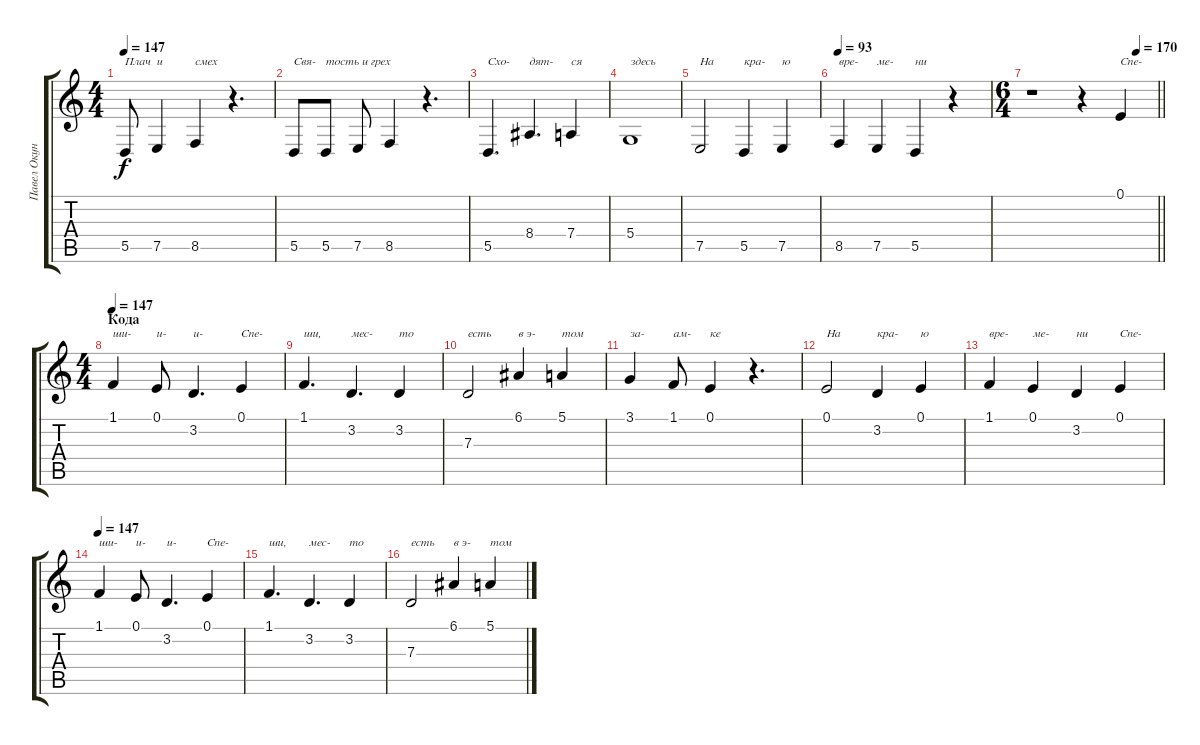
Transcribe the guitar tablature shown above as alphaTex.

\track ("Павел Окунев" "Павел Окун") {instrument bassoon}
\staff {score tabs}
\tuning (E4 B3 G3 D3 A2 E2) {hide}
\ts (4 4)
\tempo 147
\clef g2
\ks c
5.5.8{txt "Плач" dy f} 7.5.4{txt "и"} 8.5.4{txt "смех"} r.4{d} |
5.5.8{txt "Свя-"} 5.5.8{txt "тость и грех"} 7.5.8 8.5.4 r.4{d} |
5.5.4{d txt "Схо-"} 8.4.4{d txt "дят-"} 7.4.4{txt "ся"} |
5.4.1{txt "здесь"} |
7.5.2{txt "На"} 5.5.4{txt "кра-"} 7.5.4{txt "ю"} |
\tempo 93
8.5.4{txt "вре-"} 7.5.4{txt "ме-"} 5.5.4{txt "ни"} r.4 |
\ts (6 4)
\tempo (170 0.8333333333333334)
\barLineRight lightlight
r.1 r.4 0.1.4{txt "Спе-"} |
\ts (4 4)
\section ("" "Кода")
\tempo 147
1.1.4{txt "ши-"} 0.1.8{txt "и-"} 3.2.4{d txt "и-"} 0.1.4{txt "Спе-"} |
1.1.4{d txt "ши,"} 3.2.4{d txt "мес-"} 3.2.4{txt "то"} |
7.3.2{txt "есть"} 6.1.4{txt "в э-"} 5.1.4{txt "том"} |
3.1.4{txt "за-"} 1.1.8{txt "ам-"} 0.1.4{txt "ке"} r.4{d} |
0.1.2{txt "На"} 3.2.4{txt "кра-"} 0.1.4{txt "ю"} |
1.1.4{txt "вре-"} 0.1.4{txt "ме-"} 3.2.4{txt "ни"} 0.1.4{txt "Спе-"} |
\tempo 147
1.1.4{txt "ши-"} 0.1.8{txt "и-"} 3.2.4{d txt "и-"} 0.1.4{txt "Спе-"} |
1.1.4{d txt "ши,"} 3.2.4{d txt "мес-"} 3.2.4{txt "то"} |
7.3.2{txt "есть"} 6.1.4{txt "в э-"} 5.1.4{txt "том"}
